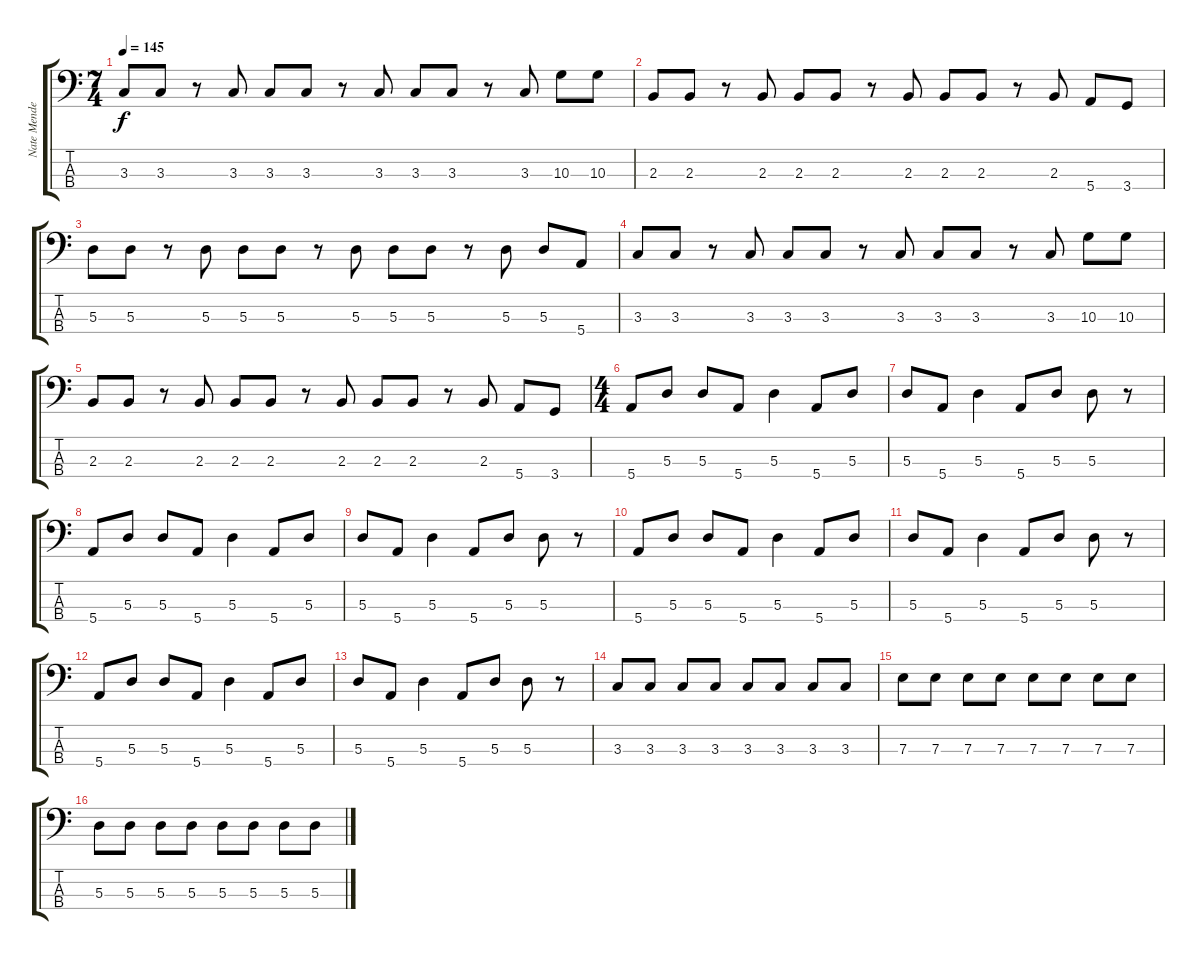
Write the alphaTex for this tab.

\track ("Nate Mendel" "Nate Mende") {instrument electricbassfinger}
\staff {score tabs}
\tuning (G2 D2 A1 E1) {hide}
\ts (7 4)
\tempo 145
\clef f4
\ks c
3.3.8{dy f} 3.3.8 r.8 3.3.8 3.3.8 3.3.8 r.8 3.3.8 3.3.8 3.3.8 r.8 3.3.8 10.3.8 10.3.8 |
2.3.8 2.3.8 r.8 2.3.8 2.3.8 2.3.8 r.8 2.3.8 2.3.8 2.3.8 r.8 2.3.8 5.4.8 3.4.8 |
5.3.8 5.3.8 r.8 5.3.8 5.3.8 5.3.8 r.8 5.3.8 5.3.8 5.3.8 r.8 5.3.8 5.3.8 5.4.8 |
3.3.8 3.3.8 r.8 3.3.8 3.3.8 3.3.8 r.8 3.3.8 3.3.8 3.3.8 r.8 3.3.8 10.3.8 10.3.8 |
2.3.8 2.3.8 r.8 2.3.8 2.3.8 2.3.8 r.8 2.3.8 2.3.8 2.3.8 r.8 2.3.8 5.4.8 3.4.8 |
\ts (4 4)
5.4.8 5.3.8 5.3.8 5.4.8 5.3.4 5.4.8 5.3.8 |
5.3.8 5.4.8 5.3.4 5.4.8 5.3.8 5.3.8 r.8 |
5.4.8 5.3.8 5.3.8 5.4.8 5.3.4 5.4.8 5.3.8 |
5.3.8 5.4.8 5.3.4 5.4.8 5.3.8 5.3.8 r.8 |
5.4.8 5.3.8 5.3.8 5.4.8 5.3.4 5.4.8 5.3.8 |
5.3.8 5.4.8 5.3.4 5.4.8 5.3.8 5.3.8 r.8 |
5.4.8 5.3.8 5.3.8 5.4.8 5.3.4 5.4.8 5.3.8 |
5.3.8 5.4.8 5.3.4 5.4.8 5.3.8 5.3.8 r.8 |
3.3.8 3.3.8 3.3.8 3.3.8 3.3.8 3.3.8 3.3.8 3.3.8 |
7.3.8 7.3.8 7.3.8 7.3.8 7.3.8 7.3.8 7.3.8 7.3.8 |
5.3.8 5.3.8 5.3.8 5.3.8 5.3.8 5.3.8 5.3.8 5.3.8
